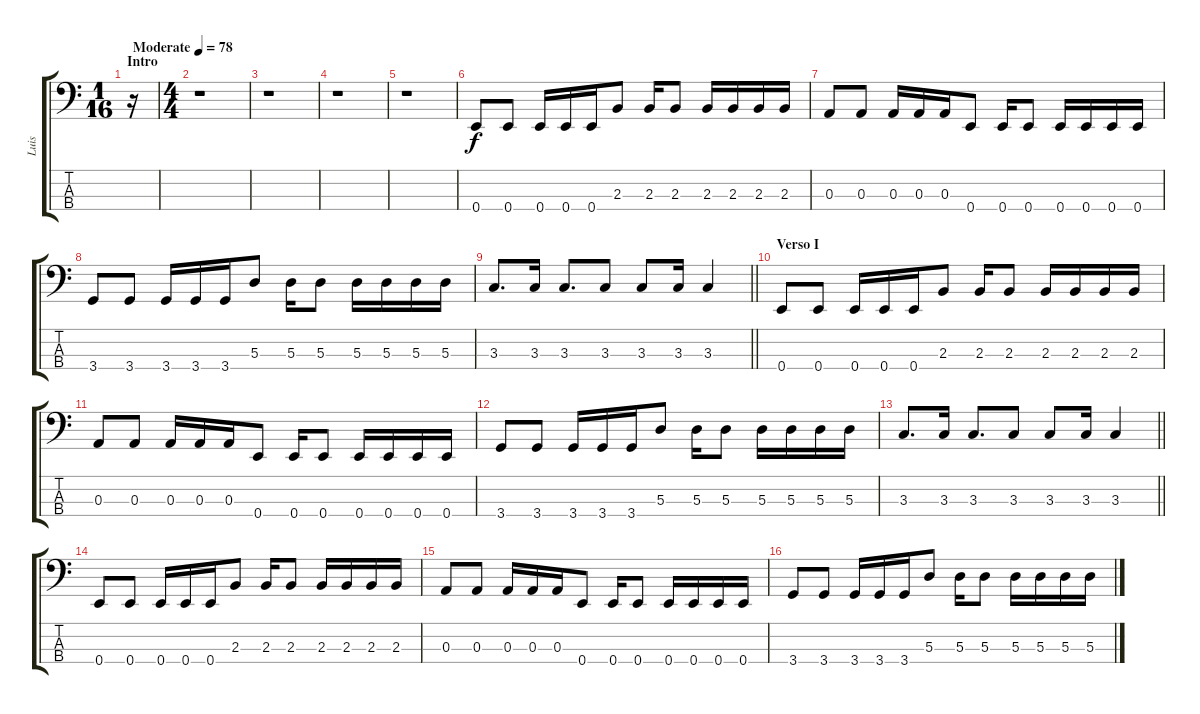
\track ("Luis" "Luis") {instrument electricbasspick}
\staff {score tabs}
\tuning (G2 D2 A1 E1) {hide}
\ts (1 16)
\section ("" "Intro")
\tempo (78 "Moderate")
\clef f4
\ks c
r.16{dy f instrument electricbasspick} |
\ts (4 4)
r.1 |
r.1 |
r.1 |
r.1 |
0.4.8 0.4.8 0.4.16 0.4.16 0.4.16 2.3.8 2.3.16 2.3.8 2.3.16 2.3.16 2.3.16 2.3.16 |
0.3.8 0.3.8 0.3.16 0.3.16 0.3.16 0.4.8 0.4.16 0.4.8 0.4.16 0.4.16 0.4.16 0.4.16 |
3.4.8 3.4.8 3.4.16 3.4.16 3.4.16 5.3.8 5.3.16 5.3.8 5.3.16 5.3.16 5.3.16 5.3.16 |
\barLineRight lightlight
3.3.8{d} 3.3.16 3.3.8{d} 3.3.8 3.3.8 3.3.16 3.3.4 |
\section ("" "Verso I")
0.4.8 0.4.8 0.4.16 0.4.16 0.4.16 2.3.8 2.3.16 2.3.8 2.3.16 2.3.16 2.3.16 2.3.16 |
0.3.8 0.3.8 0.3.16 0.3.16 0.3.16 0.4.8 0.4.16 0.4.8 0.4.16 0.4.16 0.4.16 0.4.16 |
3.4.8 3.4.8 3.4.16 3.4.16 3.4.16 5.3.8 5.3.16 5.3.8 5.3.16 5.3.16 5.3.16 5.3.16 |
\barLineRight lightlight
3.3.8{d} 3.3.16 3.3.8{d} 3.3.8 3.3.8 3.3.16 3.3.4 |
0.4.8 0.4.8 0.4.16 0.4.16 0.4.16 2.3.8 2.3.16 2.3.8 2.3.16 2.3.16 2.3.16 2.3.16 |
0.3.8 0.3.8 0.3.16 0.3.16 0.3.16 0.4.8 0.4.16 0.4.8 0.4.16 0.4.16 0.4.16 0.4.16 |
3.4.8 3.4.8 3.4.16 3.4.16 3.4.16 5.3.8 5.3.16 5.3.8 5.3.16 5.3.16 5.3.16 5.3.16
